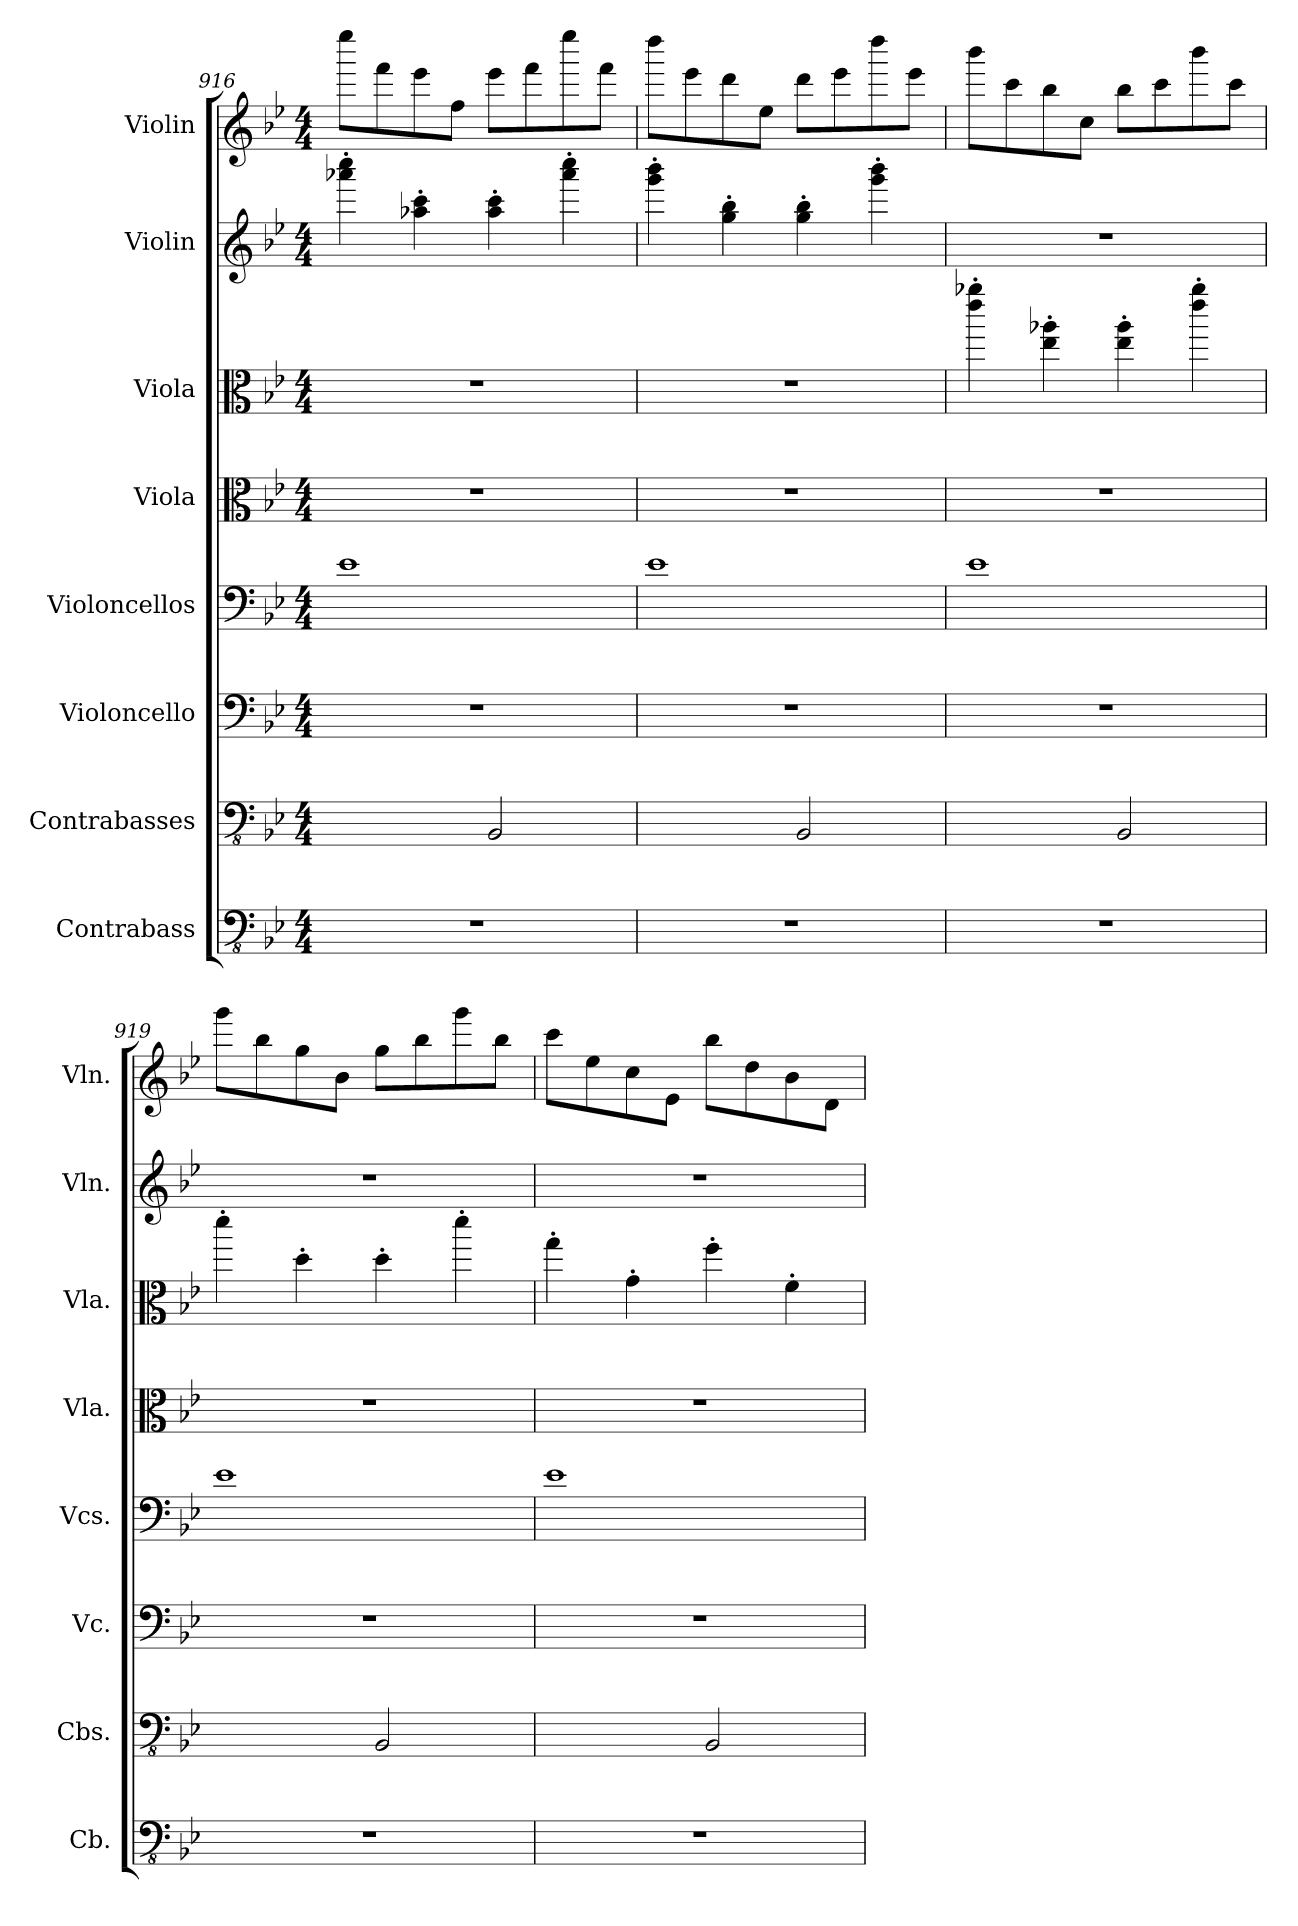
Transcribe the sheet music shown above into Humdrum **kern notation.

**kern	**kern	**kern	**kern	**kern	**kern	**kern	**kern
*part8	*part7	*part6	*part5	*part4	*part3	*part2	*part1
*staff8	*staff7	*staff6	*staff5	*staff4	*staff3	*staff2	*staff1
*I"Contrabass	*I"Contrabasses	*I"Violoncello	*I"Violoncellos	*I"Viola	*I"Viola	*I"Violin	*I"Violin
*I'Cb.	*I'Cbs.	*I'Vc.	*I'Vcs.	*I'Vla.	*I'Vla.	*I'Vln.	*I'Vln.
*clefFv4	*clefFv4	*clefF4	*clefF4	*clefC3	*clefC3	*clefG2	*clefG2
*ITrd7c12	*	*	*	*	*	*	*
*k[b-e-]	*k[b-e-]	*k[b-e-]	*k[b-e-]	*k[b-e-]	*k[b-e-]	*k[b-e-]	*k[b-e-]
*M4/4	*M4/4	*M4/4	*M4/4	*M4/4	*M4/4	*M4/4	*M4/4
=916	=916	=916	=916	=916	=916	=916	=916
1r	2ryy	1r	1e-	1r	1r	4aaa-X\' 4cccc\'	8eeee-\L
.	.	.	.	.	.	.	8fff\
.	.	.	.	.	.	4aa-X\' 4ccc\'	8eee-\
.	.	.	.	.	.	.	8ff\J
.	2BBB-/	.	.	.	.	4aa-\' 4ccc\'	8eee-\L
.	.	.	.	.	.	.	8fff\
.	.	.	.	.	.	4aaa-\' 4cccc\'	8eeee-\
.	.	.	.	.	.	.	8fff\J
=917	=917	=917	=917	=917	=917	=917	=917
1r	2ryy	1r	1e-	1r	1r	4ggg\' 4bbb-\'	8dddd\L
.	.	.	.	.	.	.	8eee-\
.	.	.	.	.	.	4gg\' 4bb-\'	8ddd\
.	.	.	.	.	.	.	8ee-\J
.	2BBB-/	.	.	.	.	4gg\' 4bb-\'	8ddd\L
.	.	.	.	.	.	.	8eee-\
.	.	.	.	.	.	4ggg\' 4bbb-\'	8dddd\
.	.	.	.	.	.	.	8eee-\J
!!LO:PB:g=z
=918	=918	=918	=918	=918	=918	=918	=918
1r	2ryy	1r	1e-	1r	4eee-\' 4aaa-X\'	1r	8bbb-\L
.	.	.	.	.	.	.	8ccc\
.	.	.	.	.	4ee-\' 4aa-X\'	.	8bb-\
.	.	.	.	.	.	.	8cc\J
.	2BBB-/	.	.	.	4ee-\' 4aa-\'	.	8bb-\L
.	.	.	.	.	.	.	8ccc\
.	.	.	.	.	4eee-\' 4aaa-\'	.	8bbb-\
.	.	.	.	.	.	.	8ccc\J
=919	=919	=919	=919	=919	=919	=919	=919
1r	2ryy	1r	1e-	1r	4ddd'\	1r	8ggg\L
.	.	.	.	.	.	.	8bb-\
.	.	.	.	.	4dd'\	.	8gg\
.	.	.	.	.	.	.	8b-\J
.	2BBB-/	.	.	.	4dd'\	.	8gg\L
.	.	.	.	.	.	.	8bb-\
.	.	.	.	.	4ddd'\	.	8ggg\
.	.	.	.	.	.	.	8bb-\J
=920	=920	=920	=920	=920	=920	=920	=920
1r	2ryy	1r	1e-	1r	4gg'\	1r	8ccc\L
.	.	.	.	.	.	.	8ee-\
.	.	.	.	.	4g'\	.	8cc\
.	.	.	.	.	.	.	8e-\J
.	2BBB-/	.	.	.	4ff'\	.	8bb-\L
.	.	.	.	.	.	.	8dd\
.	.	.	.	.	4f'\	.	8b-\
.	.	.	.	.	.	.	8d\J
=	=	=	=	=	=	=	=
*-	*-	*-	*-	*-	*-	*-	*-
